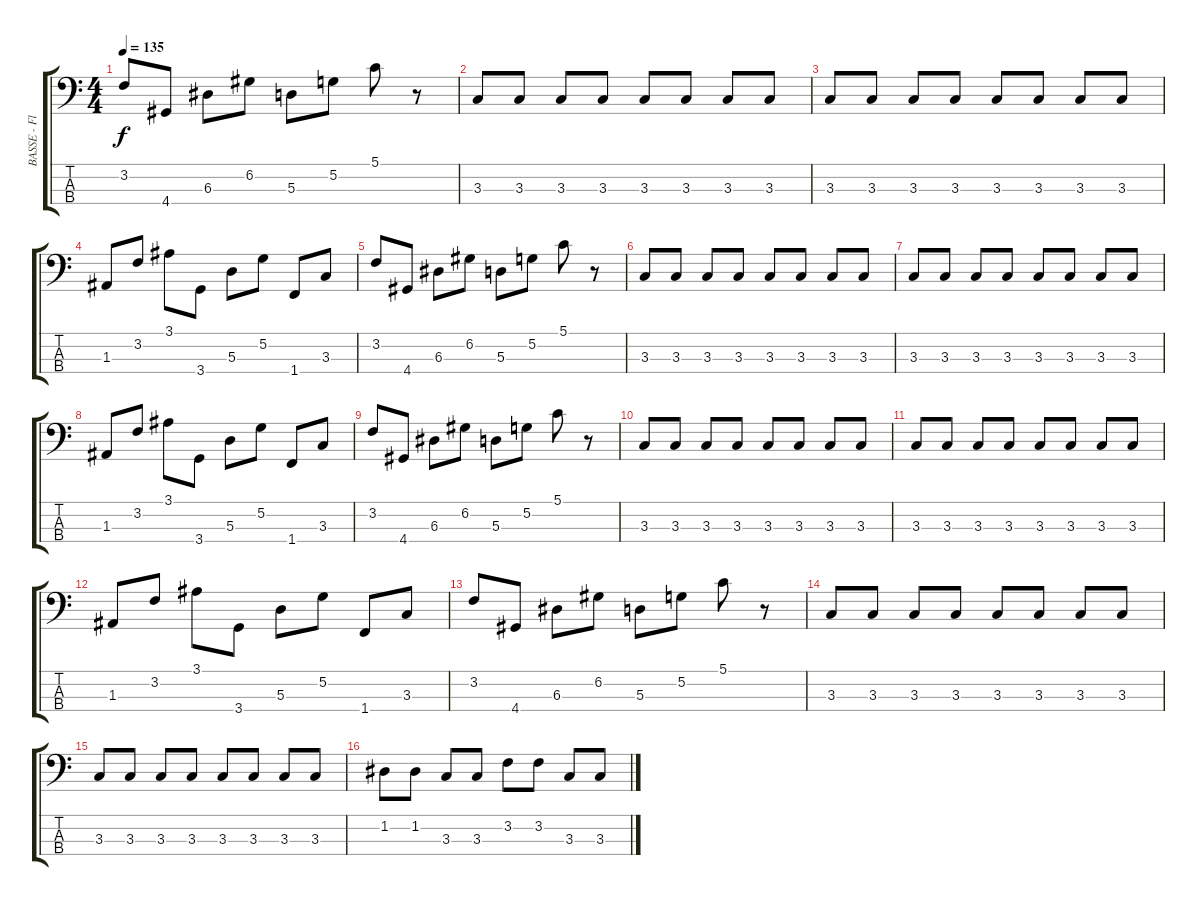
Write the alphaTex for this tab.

\track ("BASSE - Flea" "BASSE - Fl") {instrument electricbassfinger}
\staff {score tabs}
\tuning (G2 D2 A1 E1) {hide}
\ts (4 4)
\tempo 135
\clef f4
\ks c
3.2.8{dy f} 4.4.8 6.3.8 6.2.8 5.3.8 5.2.8 5.1.8 r.8 |
3.3.8 3.3.8 3.3.8 3.3.8 3.3.8 3.3.8 3.3.8 3.3.8 |
3.3.8 3.3.8 3.3.8 3.3.8 3.3.8 3.3.8 3.3.8 3.3.8 |
1.3.8 3.2.8 3.1.8 3.4.8 5.3.8 5.2.8 1.4.8 3.3.8 |
3.2.8 4.4.8 6.3.8 6.2.8 5.3.8 5.2.8 5.1.8 r.8 |
3.3.8 3.3.8 3.3.8 3.3.8 3.3.8 3.3.8 3.3.8 3.3.8 |
3.3.8 3.3.8 3.3.8 3.3.8 3.3.8 3.3.8 3.3.8 3.3.8 |
1.3.8 3.2.8 3.1.8 3.4.8 5.3.8 5.2.8 1.4.8 3.3.8 |
3.2.8 4.4.8 6.3.8 6.2.8 5.3.8 5.2.8 5.1.8 r.8 |
3.3.8 3.3.8 3.3.8 3.3.8 3.3.8 3.3.8 3.3.8 3.3.8 |
3.3.8 3.3.8 3.3.8 3.3.8 3.3.8 3.3.8 3.3.8 3.3.8 |
1.3.8 3.2.8 3.1.8 3.4.8 5.3.8 5.2.8 1.4.8 3.3.8 |
3.2.8 4.4.8 6.3.8 6.2.8 5.3.8 5.2.8 5.1.8 r.8 |
3.3.8 3.3.8 3.3.8 3.3.8 3.3.8 3.3.8 3.3.8 3.3.8 |
3.3.8 3.3.8 3.3.8 3.3.8 3.3.8 3.3.8 3.3.8 3.3.8 |
1.2.8 1.2.8 3.3.8 3.3.8 3.2.8 3.2.8 3.3.8 3.3.8
